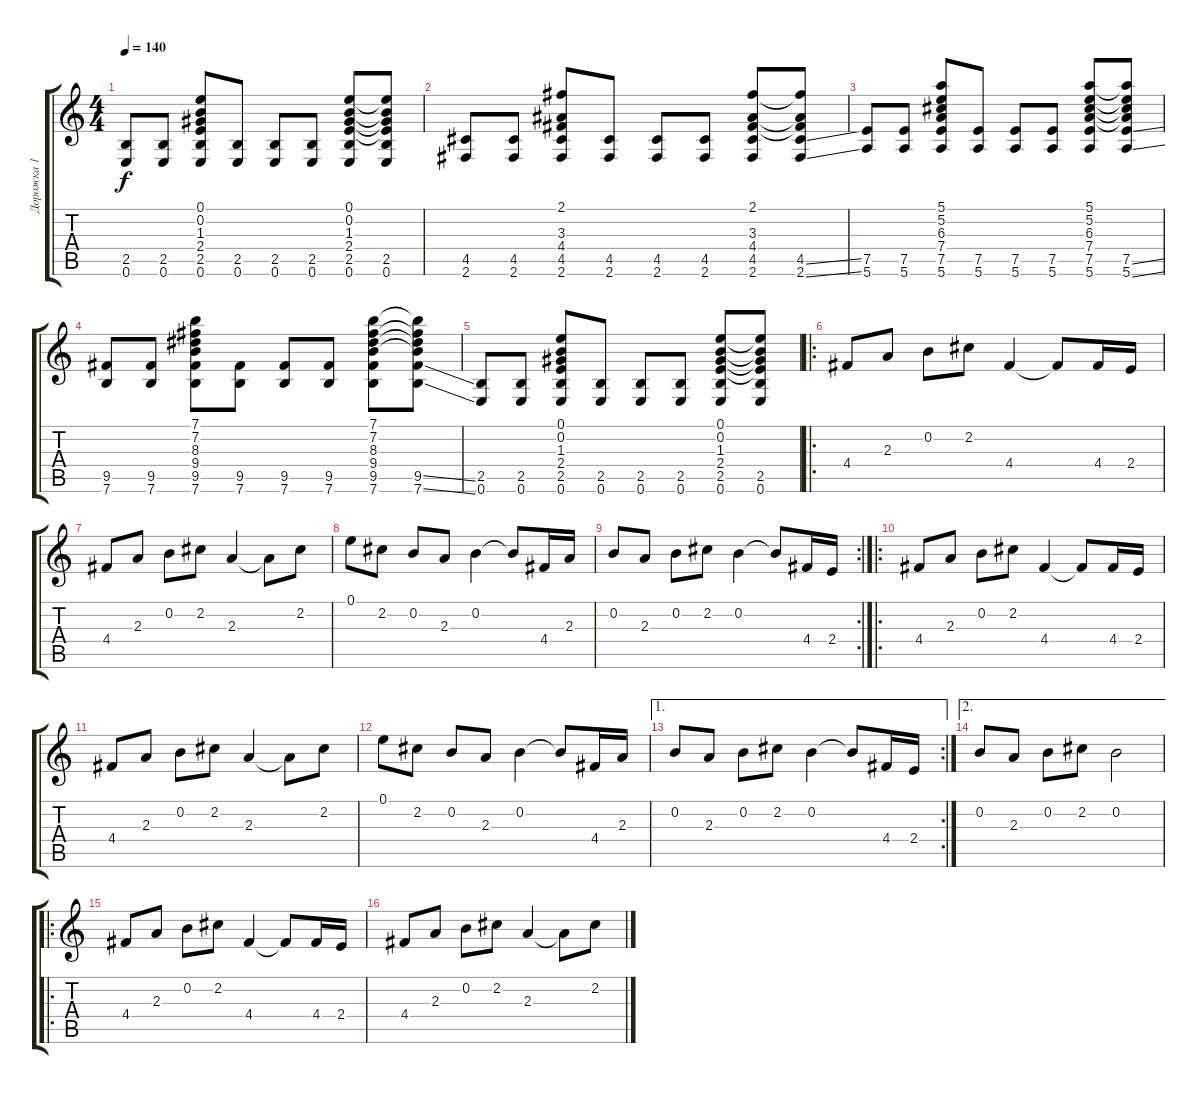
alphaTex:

\track ("Дорожка 1" "Дорожка 1") {instrument acousticguitarsteel}
\staff {score tabs}
\tuning (E4 B3 G3 D3 A2 E2) {hide}
\ts (4 4)
\tempo 140
\clef g2
\ks c
(2.5 0.6).8{dy f} (2.5 0.6).8 (0.1 0.2 1.3 2.4 2.5 0.6).8 (2.5 0.6).8 (2.5 0.6).8 (2.5 0.6).8 (0.1 0.2 1.3 2.4 2.5 0.6).8 (0.1{t} 0.2{t} 1.3{t} 2.4{t} 2.5 0.6).8 |
(4.5 2.6).8{volume 5 instrument distortionguitar} (4.5 2.6).8 (2.1 3.3 4.4 4.5 2.6).8 (4.5 2.6).8 (4.5 2.6).8 (4.5 2.6).8 (2.1 3.3 4.4 4.5 2.6).8 (2.1{t} 3.3{t} 4.4{t} 4.5{ss} 2.6{ss}).8 |
(7.5 5.6).8 (7.5 5.6).8 (5.1 5.2 6.3 7.4 7.5 5.6).8 (7.5 5.6).8 (7.5 5.6).8 (7.5 5.6).8 (5.1 5.2 6.3 7.4 7.5 5.6).8 (5.1{t} 5.2{t} 6.3{t} 7.4{t} 7.5{ss} 5.6{ss}).8 |
(9.5 7.6).8 (9.5 7.6).8 (7.1 7.2 8.3 9.4 9.5 7.6).8 (9.5 7.6).8 (9.5 7.6).8 (9.5 7.6).8 (7.1 7.2 8.3 9.4 9.5 7.6).8 (7.1{t} 7.2{t} 8.3{t} 9.4{t} 9.5{ss} 7.6{ss}).8 |
(2.5 0.6).8 (2.5 0.6).8 (0.1 0.2 1.3 2.4 2.5 0.6).8 (2.5 0.6).8 (2.5 0.6).8 (2.5 0.6).8 (0.1 0.2 1.3 2.4 2.5 0.6).8 (0.1{t} 0.2{t} 1.3{t} 2.4{t} 2.5 0.6).8 |
\ro
4.4.8{volume 16 instrument acousticguitarsteel} 2.3.8 0.2.8 2.2.8 4.4.4 4.4{t}.8 4.4.16 2.4.16 |
4.4.8 2.3.8 0.2.8 2.2.8 2.3.4 2.3{t}.8 2.2.8 |
0.1.8 2.2.8 0.2.8 2.3.8 0.2.4 0.2{t}.8 4.4.16 2.3.16 |
\rc 2
0.2.8 2.3.8 0.2.8 2.2.8 0.2.4 0.2{t}.8 4.4.16 2.4.16 |
\ro
4.4.8{volume 16} 2.3.8 0.2.8 2.2.8 4.4.4 4.4{t}.8 4.4.16 2.4.16 |
4.4.8 2.3.8 0.2.8 2.2.8 2.3.4 2.3{t}.8 2.2.8 |
0.1.8 2.2.8 0.2.8 2.3.8 0.2.4 0.2{t}.8 4.4.16 2.3.16 |
\ae 1
\rc 2
0.2.8 2.3.8 0.2.8 2.2.8 0.2.4 0.2{t}.8 4.4.16 2.4.16 |
\ae 2
0.2.8 2.3.8 0.2.8 2.2.8 0.2.2 |
\ro
4.4.8{volume 16} 2.3.8 0.2.8 2.2.8 4.4.4 4.4{t}.8 4.4.16 2.4.16 |
4.4.8 2.3.8 0.2.8 2.2.8 2.3.4 2.3{t}.8 2.2.8
